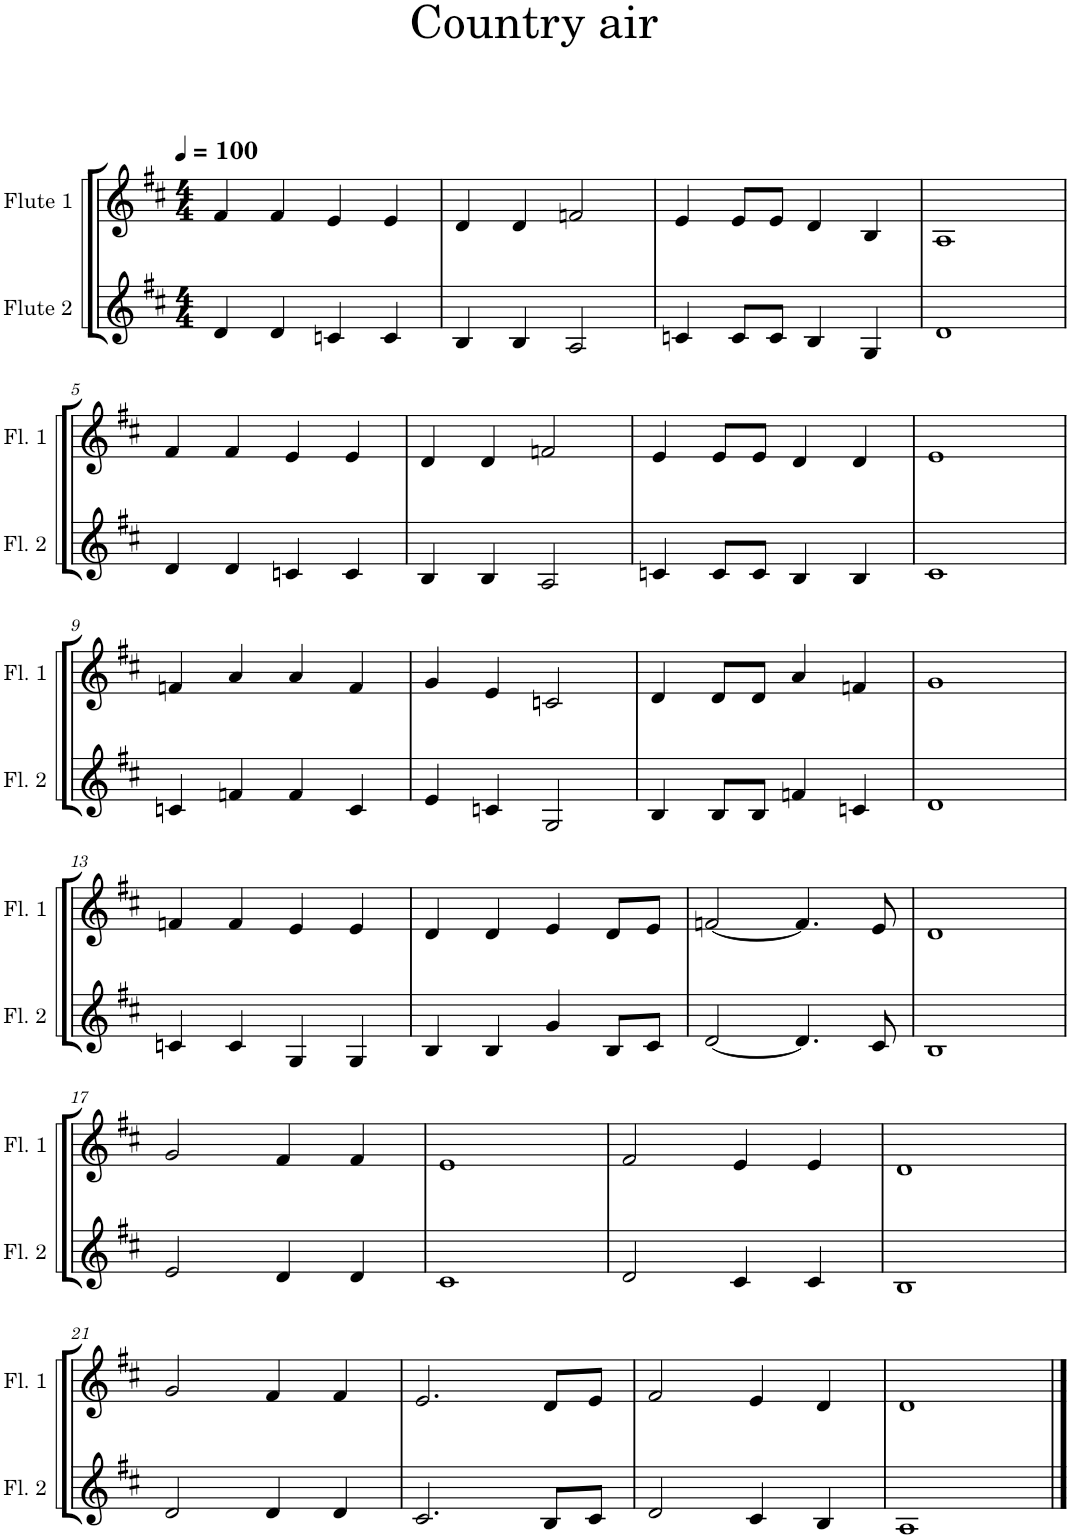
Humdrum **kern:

**kern	**kern
*part2	*part1
*staff2	*staff1
*I"Flute 2	*I"Flute 1
*I'Fl. 2	*I'Fl. 1
*clefG2	*clefG2
*k[f#c#]	*k[f#c#]
*M4/4	*M4/4
*MM100	*MM100
=1	=1
4d/	4f#/
4d/	4f#/
4cn/	4e/
4c/	4e/
=2	=2
4B/	4d/
4B/	4d/
2A/	2fn/
=3	=3
4cn/	4e/
8c/L	8e/L
8c/J	8e/J
4B/	4d/
4G/	4B/
=4	=4
1d	1A
!!LO:LB:g=z
=5	=5
4d/	4f#/
4d/	4f#/
4cn/	4e/
4c/	4e/
=6	=6
4B/	4d/
4B/	4d/
2A/	2fn/
=7	=7
4cn/	4e/
8c/L	8e/L
8c/J	8e/J
4B/	4d/
4B/	4d/
=8	=8
1c#	1e
!!LO:LB:g=z
=9	=9
4cn/	4fn/
4fn/	4a/
4f/	4a/
4c/	4f/
=10	=10
4e/	4g/
4cn/	4e/
2G/	2cn/
=11	=11
4B/	4d/
8B/L	8d/L
8B/J	8d/J
4fn/	4a/
4cn/	4fn/
=12	=12
1d	1g
!!LO:LB:g=z
=13	=13
4cn/	4fn/
4c/	4f/
4G/	4e/
4G/	4e/
=14	=14
4B/	4d/
4B/	4d/
4g/	4e/
8B/L	8d/L
8c#/J	8e/J
=15	=15
[2d/	[2fn/
4.d/]	4.f/]
8c#/	8e/
=16	=16
1B	1d
!!LO:LB:g=z
=17	=17
2e/	2g/
4d/	4f#/
4d/	4f#/
=18	=18
1c#	1e
=19	=19
2d/	2f#/
4c#/	4e/
4c#/	4e/
=20	=20
1B	1d
!!LO:LB:g=z
=21	=21
2d/	2g/
4d/	4f#/
4d/	4f#/
=22	=22
2.c#/	2.e/
8B/L	8d/L
8c#/J	8e/J
=23	=23
2d/	2f#/
4c#/	4e/
4B/	4d/
=24	=24
1A	1d
==	==
*-	*-
